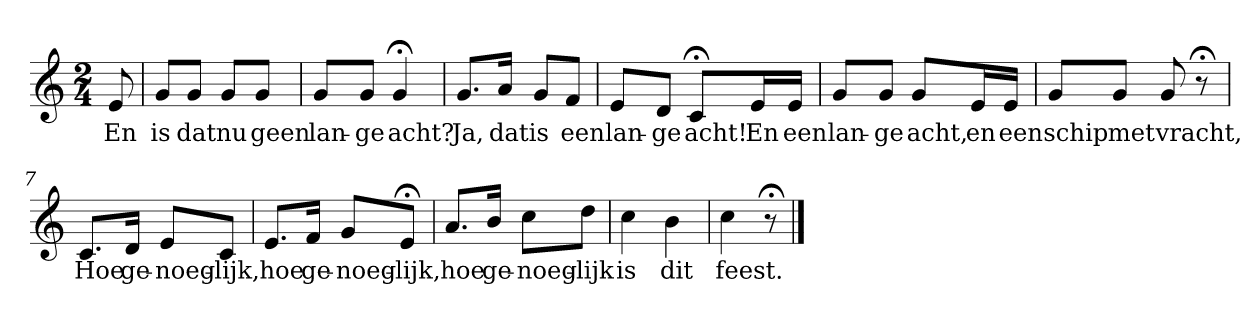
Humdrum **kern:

**kern	**text
*part1	*part1
*staff1	*staff1
*k[]	*
*C:	*
*M2/4	*
*MM120	*
=	=
8e	En
=1	=1
8gL	is
8gJ	dat
8gL	nu
8gJ	geen
=2	=2
8gL	lan-
8gJ	-ge
4g;<	acht?
=3	=3
8.gL	Ja,
16aJk	dat
8gL	is
8fJ	een
=4	=4
8eL	lan-
8dJ	-ge
8c;<L	acht!
16eL	En
16eJJ	een
=5	=5
8gL	lan-
8gJ	-ge
8gL	acht,
16eL	en
16eJJ	een
=6	=6
8gL	schip
8gJ	met
8g	vracht,
8r;<	.
=7	=7
8.cL	Hoe
16dJk	ge-
8eL	-noeg-
8cJ	-lijk,
=8	=8
8.eL	hoe
16fJk	ge-
8gL	-noeg-
8e;<J	-lijk,
=9	=9
8.aL	hoe
16bJk	ge-
8ccL	-noeg-
8ddJ	-lijk
=10	=10
4cc	is
4b	dit
=11	=11
4cc	feest.
8r;<	.
==	==
*-	*-
